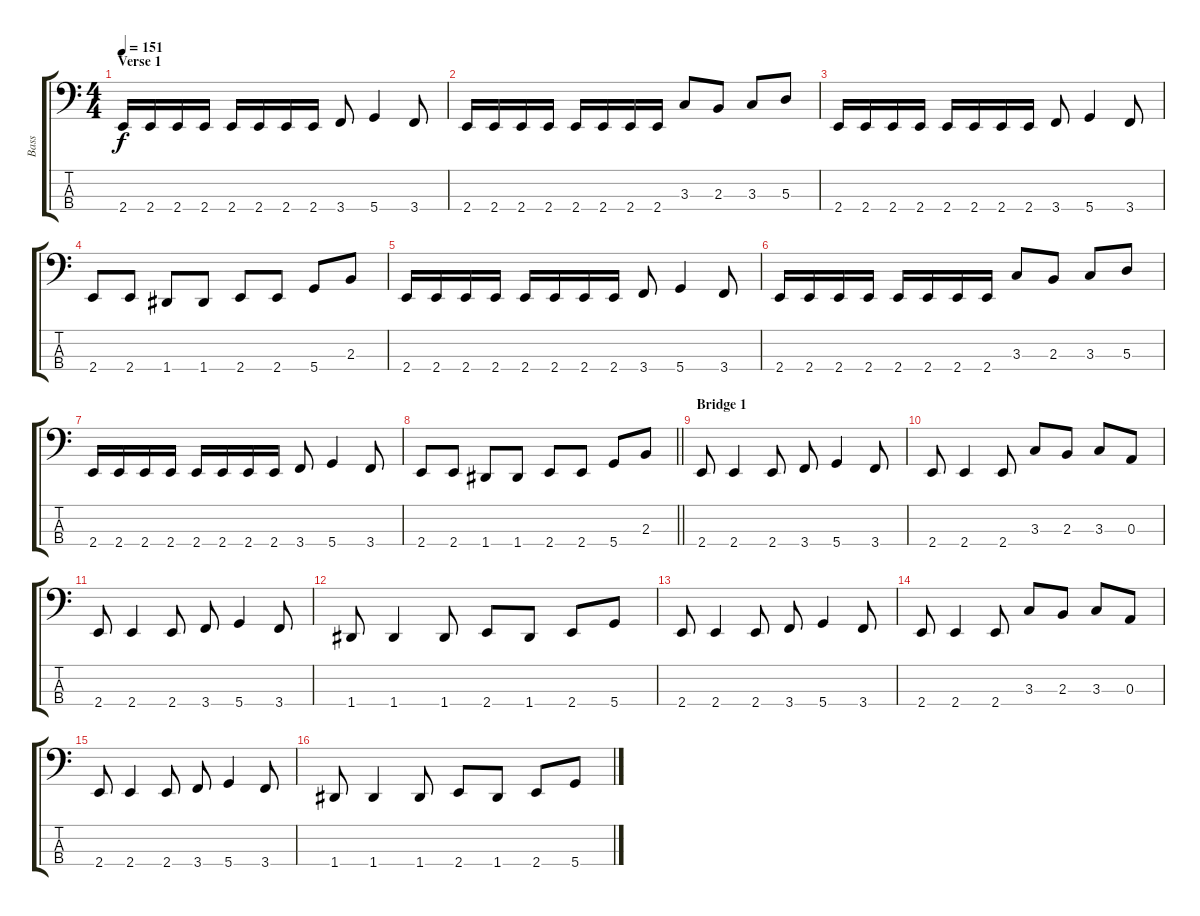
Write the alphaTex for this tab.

\track ("Bass" "Bass") {instrument electricbassfinger}
\staff {score tabs}
\tuning (G2 D2 A1 D1) {hide}
\ts (4 4)
\section ("" "Verse 1")
\tempo 151
\clef f4
\ks c
2.4.16{dy f} 2.4.16 2.4.16 2.4.16 2.4.16 2.4.16 2.4.16 2.4.16 3.4.8 5.4.4 3.4.8 |
2.4.16 2.4.16 2.4.16 2.4.16 2.4.16 2.4.16 2.4.16 2.4.16 3.3.8 2.3.8 3.3.8 5.3.8 |
2.4.16 2.4.16 2.4.16 2.4.16 2.4.16 2.4.16 2.4.16 2.4.16 3.4.8 5.4.4 3.4.8 |
2.4.8 2.4.8 1.4.8 1.4.8 2.4.8 2.4.8 5.4.8 2.3.8 |
2.4.16 2.4.16 2.4.16 2.4.16 2.4.16 2.4.16 2.4.16 2.4.16 3.4.8 5.4.4 3.4.8 |
2.4.16 2.4.16 2.4.16 2.4.16 2.4.16 2.4.16 2.4.16 2.4.16 3.3.8 2.3.8 3.3.8 5.3.8 |
2.4.16 2.4.16 2.4.16 2.4.16 2.4.16 2.4.16 2.4.16 2.4.16 3.4.8 5.4.4 3.4.8 |
\barLineRight lightlight
2.4.8 2.4.8 1.4.8 1.4.8 2.4.8 2.4.8 5.4.8 2.3.8 |
\section ("" "Bridge 1")
2.4.8 2.4.4 2.4.8 3.4.8 5.4.4 3.4.8 |
2.4.8 2.4.4 2.4.8 3.3.8 2.3.8 3.3.8 0.3.8 |
2.4.8 2.4.4 2.4.8 3.4.8 5.4.4 3.4.8 |
1.4.8 1.4.4 1.4.8 2.4.8 1.4.8 2.4.8 5.4.8 |
2.4.8 2.4.4 2.4.8 3.4.8 5.4.4 3.4.8 |
2.4.8 2.4.4 2.4.8 3.3.8 2.3.8 3.3.8 0.3.8 |
2.4.8 2.4.4 2.4.8 3.4.8 5.4.4 3.4.8 |
1.4.8 1.4.4 1.4.8 2.4.8 1.4.8 2.4.8 5.4.8
